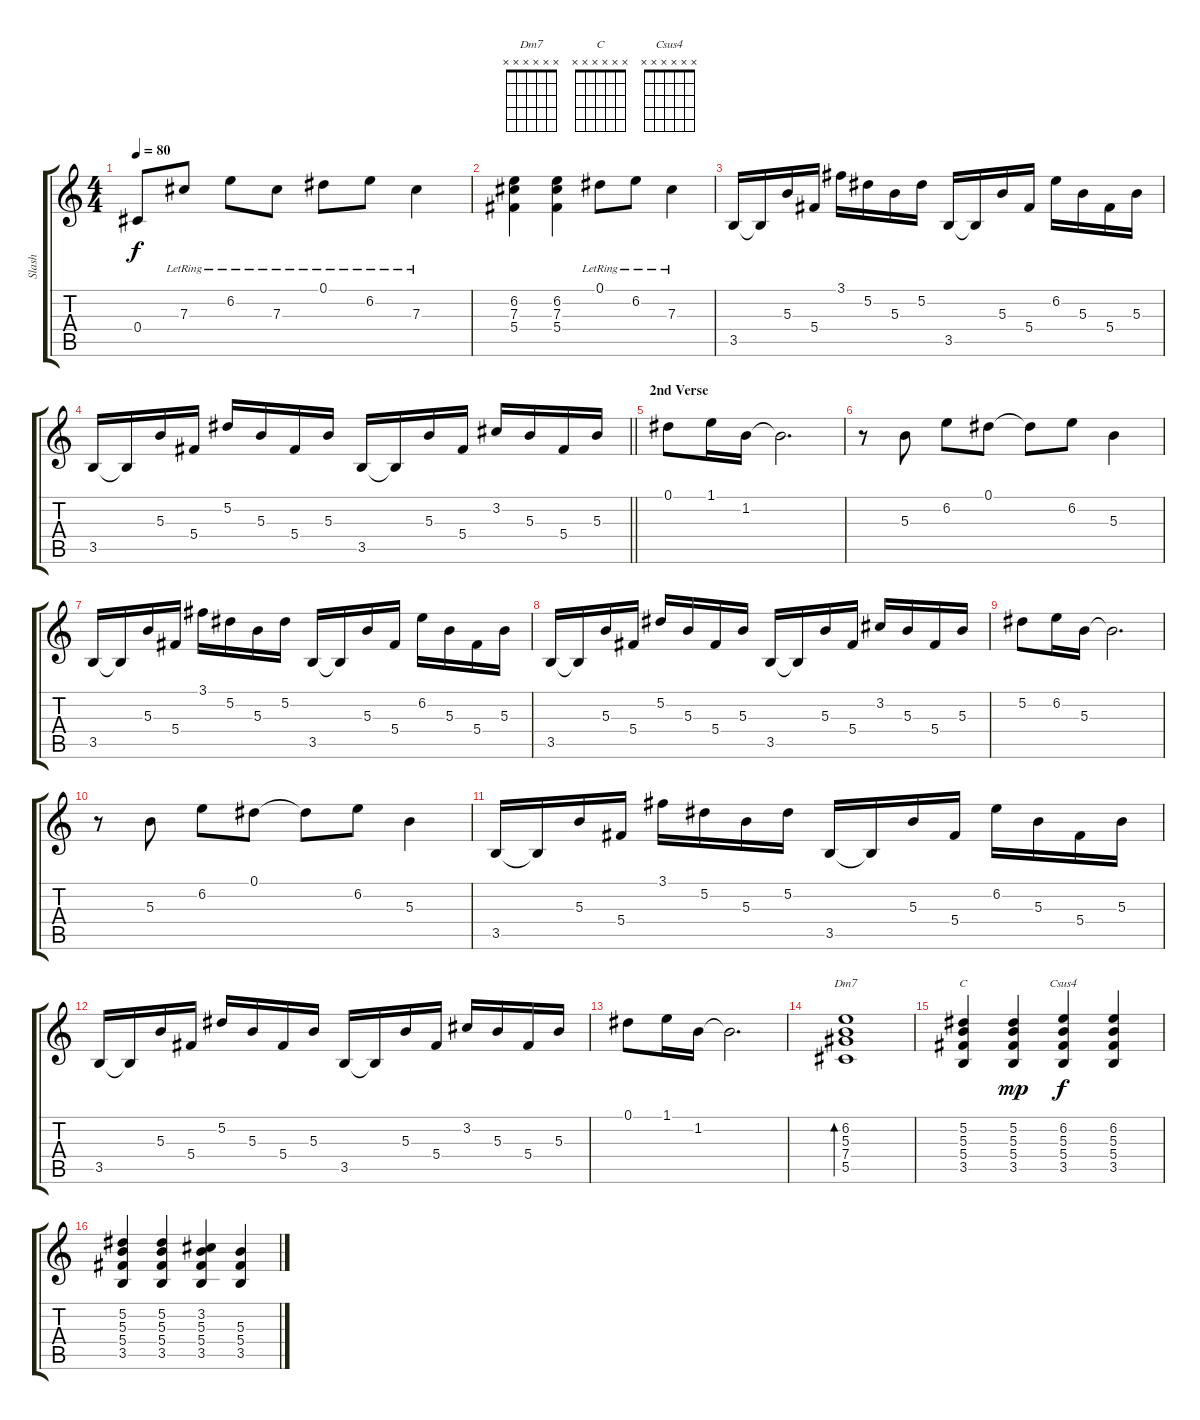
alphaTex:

\track ("Slash " "Slash ") {instrument electricguitarjazz}
\staff {score tabs}
\tuning (Eb4 Bb3 Gb3 Db3 Ab2 Eb2) {hide}
\chord ("Dm7" x x x x x x)
\chord ("C" x x x x x x)
\chord ("Csus4" x x x x x x)
\ts (4 4)
\tempo 80
\clef g2
\ks c
0.4.8{dy f} 7.3{lr}.8 6.2{lr}.8 7.3{lr}.8 0.1{lr}.8 6.2{lr}.8 7.3{lr}.4 |
(6.2 7.3 5.4).4 (6.2 7.3 5.4).4 0.1{lr}.8 6.2{lr}.8 7.3{lr}.4 |
3.5.16 3.5{t}.16 5.3.16 5.4.16 3.1.16 5.2.16 5.3.16 5.2.16 3.5.16 3.5{t}.16 5.3.16 5.4.16 6.2.16 5.3.16 5.4.16 5.3.16 |
\barLineRight lightlight
3.5.16 3.5{t}.16 5.3.16 5.4.16 5.2.16 5.3.16 5.4.16 5.3.16 3.5.16 3.5{t}.16 5.3.16 5.4.16 3.2.16 5.3.16 5.4.16 5.3.16 |
\section ("" "2nd Verse")
0.1.8 1.1.16 1.2.16 1.2{t}.2{d} |
r.8 5.3.8 6.2.8 0.1.8 0.1{t}.8 6.2.8 5.3.4 |
3.5.16 3.5{t}.16 5.3.16 5.4.16 3.1.16 5.2.16 5.3.16 5.2.16 3.5.16 3.5{t}.16 5.3.16 5.4.16 6.2.16 5.3.16 5.4.16 5.3.16 |
3.5.16 3.5{t}.16 5.3.16 5.4.16 5.2.16 5.3.16 5.4.16 5.3.16 3.5.16 3.5{t}.16 5.3.16 5.4.16 3.2.16 5.3.16 5.4.16 5.3.16 |
5.2.8 6.2.16 5.3.16 5.3{t}.2{d} |
r.8 5.3.8 6.2.8 0.1.8 0.1{t}.8 6.2.8 5.3.4 |
3.5.16 3.5{t}.16 5.3.16 5.4.16 3.1.16 5.2.16 5.3.16 5.2.16 3.5.16 3.5{t}.16 5.3.16 5.4.16 6.2.16 5.3.16 5.4.16 5.3.16 |
3.5.16 3.5{t}.16 5.3.16 5.4.16 5.2.16 5.3.16 5.4.16 5.3.16 3.5.16 3.5{t}.16 5.3.16 5.4.16 3.2.16 5.3.16 5.4.16 5.3.16 |
0.1.8 1.1.16 1.2.16 1.2{t}.2{d} |
(6.2 5.3 7.4 5.5).1{bd 120 ch "Dm7"} |
(5.2 5.3 5.4 3.5).4{ch "C"} (5.2 5.3 5.4 3.5).4{dy mp} (6.2 5.3 5.4 3.5).4{ch "Csus4" dy f} (6.2 5.3 5.4 3.5).4 |
(5.2 5.3 5.4 3.5).4 (5.2 5.3 5.4 3.5).4 (3.2 5.3 5.4 3.5).4 (5.3 5.4 3.5).4
